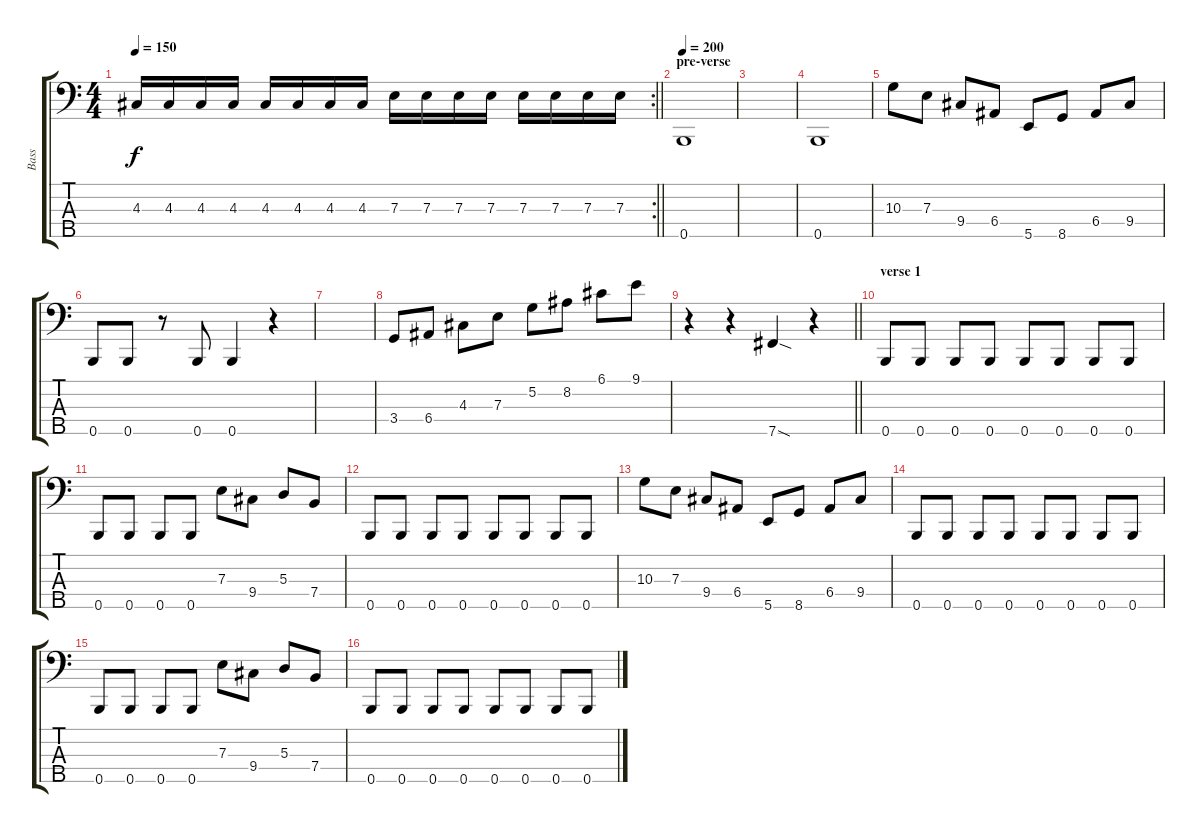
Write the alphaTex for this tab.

\track ("Bass" "Bass") {instrument electricbasspick}
\staff {score tabs}
\tuning (G2 D2 A1 E1 B0) {hide}
\rc 2
\ts (4 4)
\tempo 150
\clef f4
\barLineRight lightlight
\ks c
4.3.16{dy f} 4.3.16 4.3.16 4.3.16 4.3.16 4.3.16 4.3.16 4.3.16 7.3.16 7.3.16 7.3.16 7.3.16 7.3.16 7.3.16 7.3.16 7.3.16 |
\section ("" "pre-verse")
\tempo 200
0.5.1 |
|
0.5.1 |
10.3.8 7.3.8 9.4.8 6.4.8 5.5.8 8.5.8 6.4.8 9.4.8 |
0.5.8 0.5.8 r.8 0.5.8 0.5.4 r.4 |
|
3.4.8 6.4.8 4.3.8 7.3.8 5.2.8 8.2.8 6.1.8 9.1.8 |
\barLineRight lightlight
r.4 r.4 7.5{sod}.4 r.4 |
\section ("" "verse 1")
0.5.8 0.5.8 0.5.8 0.5.8 0.5.8 0.5.8 0.5.8 0.5.8 |
0.5.8 0.5.8 0.5.8 0.5.8 7.3.8 9.4.8 5.3.8 7.4.8 |
0.5.8 0.5.8 0.5.8 0.5.8 0.5.8 0.5.8 0.5.8 0.5.8 |
10.3.8 7.3.8 9.4.8 6.4.8 5.5.8 8.5.8 6.4.8 9.4.8 |
0.5.8 0.5.8 0.5.8 0.5.8 0.5.8 0.5.8 0.5.8 0.5.8 |
0.5.8 0.5.8 0.5.8 0.5.8 7.3.8 9.4.8 5.3.8 7.4.8 |
0.5.8 0.5.8 0.5.8 0.5.8 0.5.8 0.5.8 0.5.8 0.5.8
